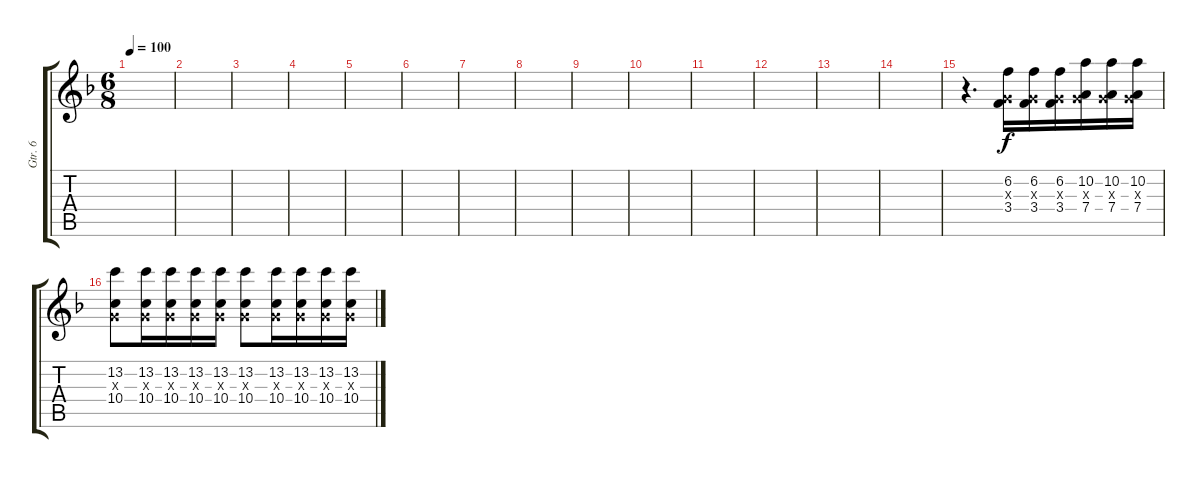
\track ("Gtr. 6" "Gtr. 6") {instrument overdrivenguitar}
\staff {score tabs}
\tuning (E4 B3 G3 D3 A2 D2) {hide}
\ts (6 8)
\tempo 100
\clef g2
\ks f
|
|
|
|
|
|
|
|
|
|
|
|
|
|
r.4{d volume 9} (6.2 0.3{x} 3.4).16 (6.2 0.3{x} 3.4).16 (6.2 0.3{x} 3.4).16 (10.2 0.3{x} 7.4).16 (10.2 0.3{x} 7.4).16 (10.2 0.3{x} 7.4).16 |
(13.2 0.3{x} 10.4).8 (13.2 0.3{x} 10.4).16 (13.2 0.3{x} 10.4).16 (13.2 0.3{x} 10.4).16 (13.2 0.3{x} 10.4).16 (13.2 0.3{x} 10.4).8 (13.2 0.3{x} 10.4).16 (13.2 0.3{x} 10.4).16 (13.2 0.3{x} 10.4).16 (13.2 0.3{x} 10.4).16
